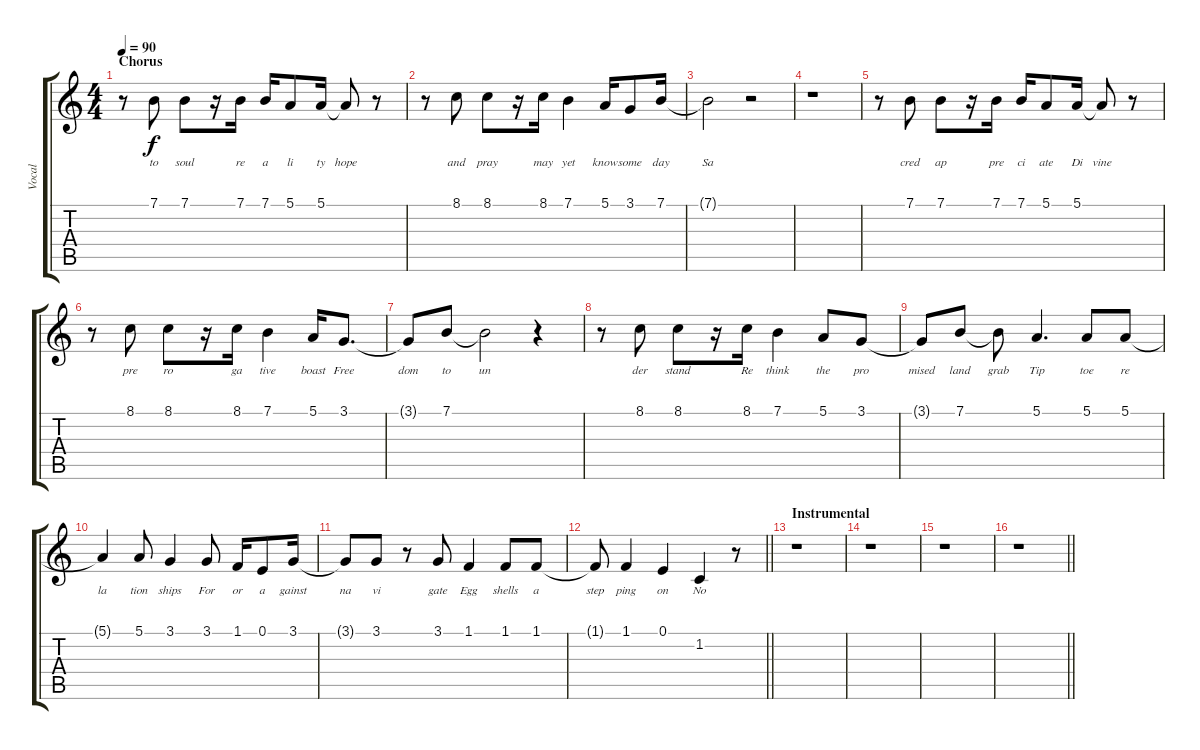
\track ("Vocal" "Vocal") {instrument acousticgrandpiano}
\staff {score tabs}
\tuning (E4 B3 G3 D3 A2 E2) {hide}
\ts (4 4)
\section ("" "Chorus")
\tempo 90
\clef g2
\ks c
r.8{dy f} 7.1.8{lyrics (0 "to") lyrics (1 "") lyrics (2 "") lyrics (3 "") lyrics (4 "")} 7.1.8{lyrics (0 "soul") lyrics (1 "") lyrics (2 "") lyrics (3 "") lyrics (4 "")} r.16 7.1.16{lyrics (0 "re") lyrics (1 "") lyrics (2 "") lyrics (3 "") lyrics (4 "")} 7.1.16{lyrics (0 "a") lyrics (1 "") lyrics (2 "") lyrics (3 "") lyrics (4 "")} 5.1.8{lyrics (0 "li") lyrics (1 "") lyrics (2 "") lyrics (3 "") lyrics (4 "")} 5.1.16{lyrics (0 "ty") lyrics (1 "") lyrics (2 "") lyrics (3 "") lyrics (4 "")} 5.1{t}.8{lyrics (0 "hope") lyrics (1 "") lyrics (2 "") lyrics (3 "") lyrics (4 "")} r.8 |
r.8 8.1.8{lyrics (0 "and") lyrics (1 "") lyrics (2 "") lyrics (3 "") lyrics (4 "")} 8.1.8{lyrics (0 "pray") lyrics (1 "") lyrics (2 "") lyrics (3 "") lyrics (4 "")} r.16 8.1.16{lyrics (0 "may") lyrics (1 "") lyrics (2 "") lyrics (3 "") lyrics (4 "")} 7.1.4{lyrics (0 "yet") lyrics (1 "") lyrics (2 "") lyrics (3 "") lyrics (4 "")} 5.1.16{lyrics (0 "know") lyrics (1 "") lyrics (2 "") lyrics (3 "") lyrics (4 "")} 3.1.8{lyrics (0 "some") lyrics (1 "") lyrics (2 "") lyrics (3 "") lyrics (4 "")} 7.1.16{lyrics (0 "day") lyrics (1 "") lyrics (2 "") lyrics (3 "") lyrics (4 "")} |
7.1{t}.2{lyrics (0 "Sa") lyrics (1 "") lyrics (2 "") lyrics (3 "") lyrics (4 "")} r.2 |
r.1 |
r.8 7.1.8{lyrics (0 "cred") lyrics (1 "") lyrics (2 "") lyrics (3 "") lyrics (4 "")} 7.1.8{lyrics (0 "ap") lyrics (1 "") lyrics (2 "") lyrics (3 "") lyrics (4 "")} r.16 7.1.16{lyrics (0 "pre") lyrics (1 "") lyrics (2 "") lyrics (3 "") lyrics (4 "")} 7.1.16{lyrics (0 "ci") lyrics (1 "") lyrics (2 "") lyrics (3 "") lyrics (4 "")} 5.1.8{lyrics (0 "ate") lyrics (1 "") lyrics (2 "") lyrics (3 "") lyrics (4 "")} 5.1.16{lyrics (0 "Di") lyrics (1 "") lyrics (2 "") lyrics (3 "") lyrics (4 "")} 5.1{t}.8{lyrics (0 "vine") lyrics (1 "") lyrics (2 "") lyrics (3 "") lyrics (4 "")} r.8 |
r.8 8.1.8{lyrics (0 "pre") lyrics (1 "") lyrics (2 "") lyrics (3 "") lyrics (4 "")} 8.1.8{lyrics (0 "ro") lyrics (1 "") lyrics (2 "") lyrics (3 "") lyrics (4 "")} r.16 8.1.16{lyrics (0 "ga") lyrics (1 "") lyrics (2 "") lyrics (3 "") lyrics (4 "")} 7.1.4{lyrics (0 "tive") lyrics (1 "") lyrics (2 "") lyrics (3 "") lyrics (4 "")} 5.1.16{lyrics (0 "boast") lyrics (1 "") lyrics (2 "") lyrics (3 "") lyrics (4 "")} 3.1.8{d lyrics (0 "Free") lyrics (1 "") lyrics (2 "") lyrics (3 "") lyrics (4 "")} |
3.1{t}.8{lyrics (0 "dom") lyrics (1 "") lyrics (2 "") lyrics (3 "") lyrics (4 "")} 7.1.8{lyrics (0 "to") lyrics (1 "") lyrics (2 "") lyrics (3 "") lyrics (4 "")} 7.1{t}.2{lyrics (0 "un") lyrics (1 "") lyrics (2 "") lyrics (3 "") lyrics (4 "")} r.4 |
r.8 8.1.8{lyrics (0 "der") lyrics (1 "") lyrics (2 "") lyrics (3 "") lyrics (4 "")} 8.1.8{lyrics (0 "stand") lyrics (1 "") lyrics (2 "") lyrics (3 "") lyrics (4 "")} r.16 8.1.16{lyrics (0 "Re") lyrics (1 "") lyrics (2 "") lyrics (3 "") lyrics (4 "")} 7.1.4{lyrics (0 "think") lyrics (1 "") lyrics (2 "") lyrics (3 "") lyrics (4 "")} 5.1.8{lyrics (0 "the") lyrics (1 "") lyrics (2 "") lyrics (3 "") lyrics (4 "")} 3.1.8{lyrics (0 "pro") lyrics (1 "") lyrics (2 "") lyrics (3 "") lyrics (4 "")} |
3.1{t}.8{lyrics (0 "mised") lyrics (1 "") lyrics (2 "") lyrics (3 "") lyrics (4 "")} 7.1.8{lyrics (0 "land") lyrics (1 "") lyrics (2 "") lyrics (3 "") lyrics (4 "")} 7.1{t}.8{lyrics (0 "grab") lyrics (1 "") lyrics (2 "") lyrics (3 "") lyrics (4 "")} 5.1.4{d lyrics (0 "Tip") lyrics (1 "") lyrics (2 "") lyrics (3 "") lyrics (4 "")} 5.1.8{lyrics (0 "toe") lyrics (1 "") lyrics (2 "") lyrics (3 "") lyrics (4 "")} 5.1.8{lyrics (0 "re") lyrics (1 "") lyrics (2 "") lyrics (3 "") lyrics (4 "")} |
5.1{t}.4{lyrics (0 "la") lyrics (1 "") lyrics (2 "") lyrics (3 "") lyrics (4 "")} 5.1.8{lyrics (0 "tion") lyrics (1 "") lyrics (2 "") lyrics (3 "") lyrics (4 "")} 3.1.4{lyrics (0 "ships") lyrics (1 "") lyrics (2 "") lyrics (3 "") lyrics (4 "")} 3.1.8{lyrics (0 "For") lyrics (1 "") lyrics (2 "") lyrics (3 "") lyrics (4 "")} 1.1.16{lyrics (0 "or") lyrics (1 "") lyrics (2 "") lyrics (3 "") lyrics (4 "")} 0.1.8{lyrics (0 "a") lyrics (1 "") lyrics (2 "") lyrics (3 "") lyrics (4 "")} 3.1.16{lyrics (0 "gainst") lyrics (1 "") lyrics (2 "") lyrics (3 "") lyrics (4 "")} |
3.1{t}.8{lyrics (0 "na") lyrics (1 "") lyrics (2 "") lyrics (3 "") lyrics (4 "")} 3.1.8{lyrics (0 "vi") lyrics (1 "") lyrics (2 "") lyrics (3 "") lyrics (4 "")} r.8 3.1.8{lyrics (0 "gate") lyrics (1 "") lyrics (2 "") lyrics (3 "") lyrics (4 "")} 1.1.4{lyrics (0 "Egg") lyrics (1 "") lyrics (2 "") lyrics (3 "") lyrics (4 "")} 1.1.8{lyrics (0 "shells") lyrics (1 "") lyrics (2 "") lyrics (3 "") lyrics (4 "")} 1.1.8{lyrics (0 "a") lyrics (1 "") lyrics (2 "") lyrics (3 "") lyrics (4 "")} |
\barLineRight lightlight
1.1{t}.8{lyrics (0 "step") lyrics (1 "") lyrics (2 "") lyrics (3 "") lyrics (4 "")} 1.1.4{lyrics (0 "ping") lyrics (1 "") lyrics (2 "") lyrics (3 "") lyrics (4 "")} 0.1.4{lyrics (0 "on") lyrics (1 "") lyrics (2 "") lyrics (3 "") lyrics (4 "")} 1.2.4{lyrics (0 "No") lyrics (1 "") lyrics (2 "") lyrics (3 "") lyrics (4 "")} r.8 |
\section ("" "Instrumental")
r.1 |
r.1 |
r.1 |
\barLineRight lightlight
r.1
